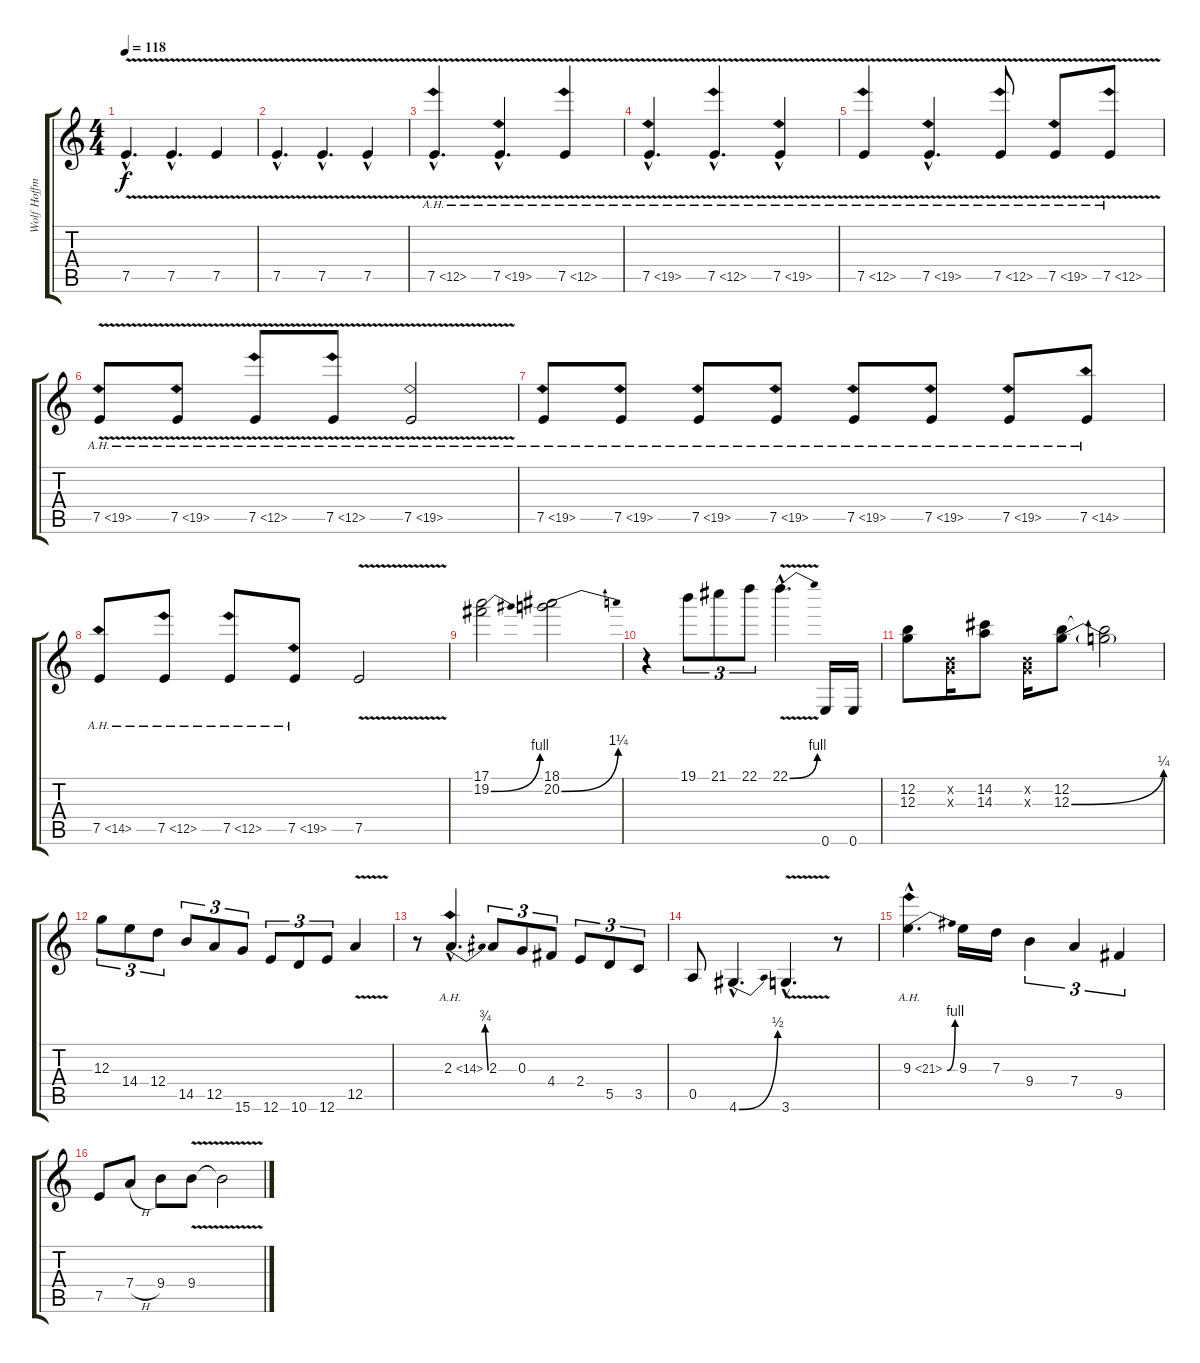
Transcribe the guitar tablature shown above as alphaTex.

\track ("Wolf Hoffmann" "Wolf Hoffm") {instrument overdrivenguitar}
\staff {score tabs}
\tuning (E4 B3 G3 D3 A2 E2) {hide}
\ts (4 4)
\tempo 118
\clef g2
\ks c
7.5{v hac}.4{d dy f} 7.5{v hac}.4{d} 7.5{v}.4 |
7.5{v hac}.4{d} 7.5{v hac}.4{d} 7.5{v hac}.4 |
7.5{ah 5 v hac}.4{d} 7.5{ah 12 v hac}.4{d} 7.5{ah 5 v}.4 |
7.5{ah 12 v hac}.4{d} 7.5{ah 5 v hac}.4{d} 7.5{ah 12 v hac}.4 |
7.5{ah 5 v}.4 7.5{ah 12 v hac}.4{d} 7.5{ah 5 v}.8 7.5{ah 12 v}.8 7.5{ah 5 v}.8 |
7.5{ah 12 v}.8 7.5{ah 12 v}.8 7.5{ah 5 v}.8 7.5{ah 5 v}.8 7.5{ah 12 v}.2 |
7.5{ah 12}.8 7.5{ah 12}.8 7.5{ah 12}.8 7.5{ah 12}.8 7.5{ah 12}.8 7.5{ah 12}.8 7.5{ah 12}.8 7.5{ah 7}.8 |
7.5{ah 7}.8 7.5{ah 5}.8 7.5{ah 5}.8 7.5{ah 12}.8 7.5{v}.2 |
(17.1 19.2{be (bend 0 0 60 4)}).2 (18.1 20.2{be (bend 0 0 60 5)}).2 |
r.4 19.1.8{tu (3 2)} 21.1.8{tu (3 2)} 22.1.8{tu (3 2)} 22.1{be (bend 0 0 60 4) v hac}.4{d} 0.6.16 0.6.16 |
(12.2 12.3).8 (0.2{x} 0.3{x}).16 (14.2 14.3).8 (0.2{x} 0.3{x}).16 (12.2 12.3{be (bend 0 0 60 1)}).8 (12.2{t} 12.3{t}).2 |
12.3.8{tu (3 2)} 14.4.8{tu (3 2)} 12.4.8{tu (3 2)} 14.5.8{tu (3 2)} 12.5.8{tu (3 2)} 15.6.8{tu (3 2)} 12.6.8{tu (3 2)} 10.6.8{tu (3 2)} 12.6.8{tu (3 2)} 12.5{v}.4 |
r.8 2.3{be (bend 0 0 60 3) ah 12 hac}.4{d} 2.3.8{tu (3 2)} 0.3.8{tu (3 2)} 4.4.8{tu (3 2)} 2.4.8{tu (3 2)} 5.5.8{tu (3 2)} 3.5.8{tu (3 2)} |
0.5.8 4.6{be (bend 0 0 60 2) hac}.4{d} 3.6{v hac}.4{d} r.8 |
9.3{be (bend 0 0 60 4) ah 12 hac}.4{d} 9.3.16 7.3.16 9.4.4{tu (3 2)} 7.4.4{tu (3 2)} 9.5.4{tu (3 2)} |
7.5.8 7.4{h}.8 9.4.8 9.4{v}.8 9.4{t}.2
